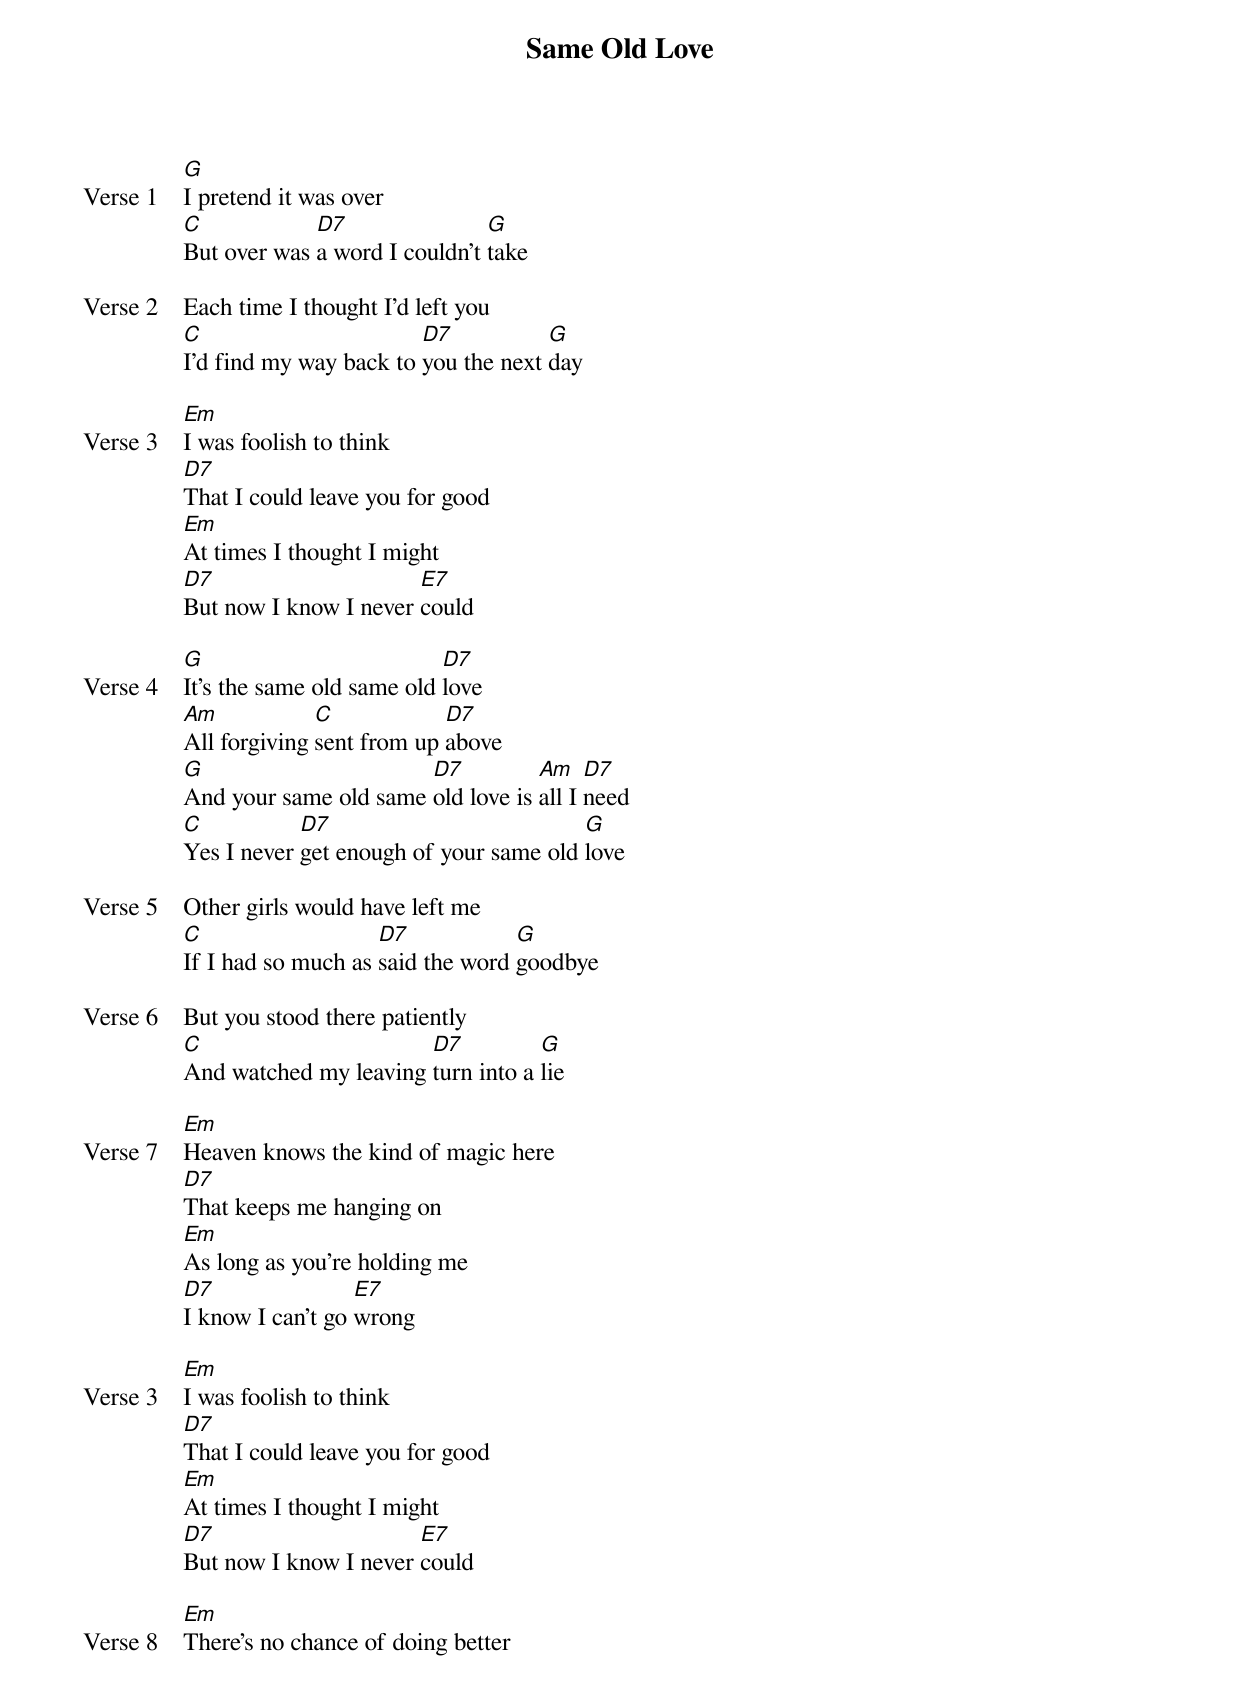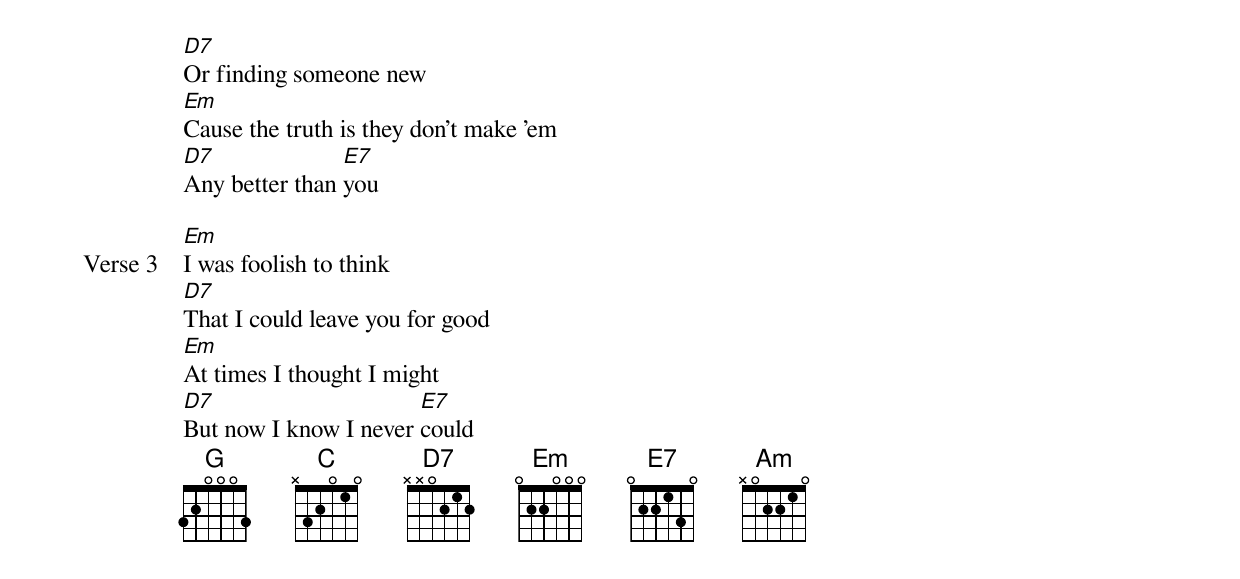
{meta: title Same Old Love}
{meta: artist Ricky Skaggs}
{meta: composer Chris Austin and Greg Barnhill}

{start_of_verse: Verse 1}
[G]I pretend it was over
[C]But over was [D7]a word I couldn't [G]take
{end_of_verse}

{start_of_verse: Verse 2}
Each time I thought I'd left you
[C]I'd find my way back to [D7]you the next [G]day
{end_of_verse}

{start_of_verse: Verse 3}
[Em]I was foolish to think
[D7]That I could leave you for good
[Em]At times I thought I might
[D7]But now I know I never [E7]could
{end_of_verse}

{start_of_verse: Verse 4}
[G]It's the same old same old [D7]love
[Am]All forgiving [C]sent from up [D7]above
[G]And your same old same [D7]old love is [Am]all I [D7]need
[C]Yes I never [D7]get enough of your same old [G]love
{end_of_verse}

{start_of_verse: Verse 5}
Other girls would have left me
[C]If I had so much as [D7]said the word [G]goodbye
{end_of_verse}

{start_of_verse: Verse 6}
But you stood there patiently
[C]And watched my leaving [D7]turn into a [G]lie
{end_of_verse}

{start_of_verse: Verse 7}
[Em]Heaven knows the kind of magic here
[D7]That keeps me hanging on
[Em]As long as you're holding me
[D7]I know I can't go [E7]wrong
{end_of_verse}

{start_of_verse: Verse 3}
[Em]I was foolish to think
[D7]That I could leave you for good
[Em]At times I thought I might
[D7]But now I know I never [E7]could
{end_of_verse}

{start_of_verse: Verse 8}
[Em]There's no chance of doing better
[D7]Or finding someone new
[Em]Cause the truth is they don't make 'em
[D7]Any better than [E7]you
{end_of_verse}

{start_of_verse: Verse 3}
[Em]I was foolish to think
[D7]That I could leave you for good
[Em]At times I thought I might
[D7]But now I know I never [E7]could
{end_of_verse}
